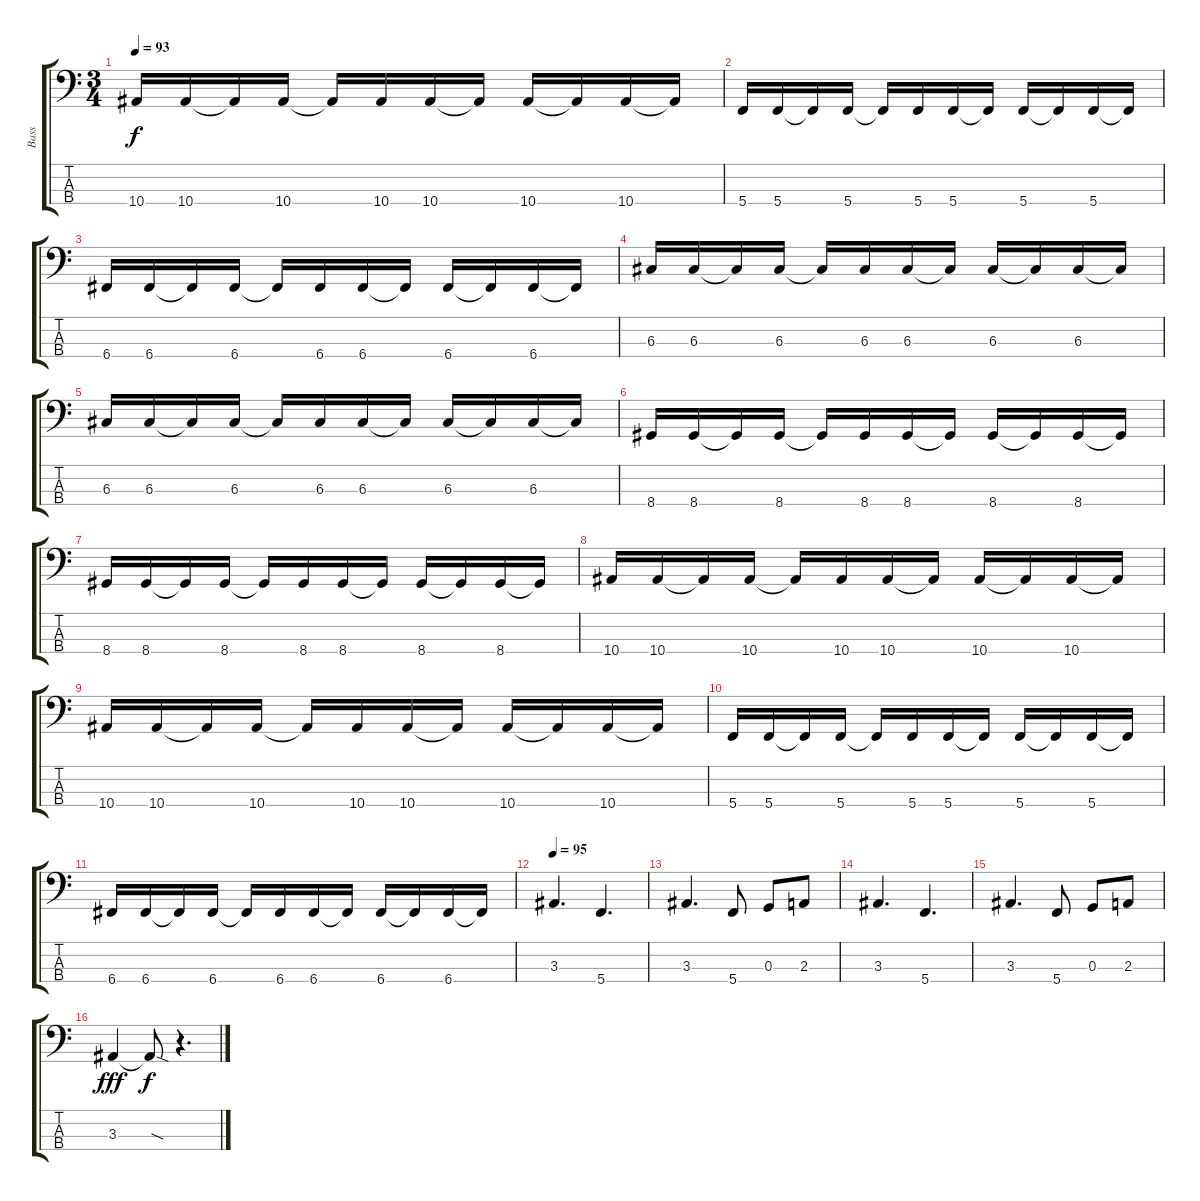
\track ("Bass" "Bass") {instrument electricbassfinger}
\staff {score tabs}
\tuning (F2 C2 G1 C1) {hide}
\ts (3 4)
\tempo 93
\clef f4
\ks c
10.4.16{dy f} 10.4.16 10.4{t}.16 10.4.16 10.4{t}.16 10.4.16 10.4.16 10.4{t}.16 10.4.16 10.4{t}.16 10.4.16 10.4{t}.16 |
5.4.16 5.4.16 5.4{t}.16 5.4.16 5.4{t}.16 5.4.16 5.4.16 5.4{t}.16 5.4.16 5.4{t}.16 5.4.16 5.4{t}.16 |
6.4.16 6.4.16 6.4{t}.16 6.4.16 6.4{t}.16 6.4.16 6.4.16 6.4{t}.16 6.4.16 6.4{t}.16 6.4.16 6.4{t}.16 |
6.3.16 6.3.16 6.3{t}.16 6.3.16 6.3{t}.16 6.3.16 6.3.16 6.3{t}.16 6.3.16 6.3{t}.16 6.3.16 6.3{t}.16 |
6.3.16 6.3.16 6.3{t}.16 6.3.16 6.3{t}.16 6.3.16 6.3.16 6.3{t}.16 6.3.16 6.3{t}.16 6.3.16 6.3{t}.16 |
8.4.16 8.4.16 8.4{t}.16 8.4.16 8.4{t}.16 8.4.16 8.4.16 8.4{t}.16 8.4.16 8.4{t}.16 8.4.16 8.4{t}.16 |
8.4.16 8.4.16 8.4{t}.16 8.4.16 8.4{t}.16 8.4.16 8.4.16 8.4{t}.16 8.4.16 8.4{t}.16 8.4.16 8.4{t}.16 |
10.4.16 10.4.16 10.4{t}.16 10.4.16 10.4{t}.16 10.4.16 10.4.16 10.4{t}.16 10.4.16 10.4{t}.16 10.4.16 10.4{t}.16 |
10.4.16 10.4.16 10.4{t}.16 10.4.16 10.4{t}.16 10.4.16 10.4.16 10.4{t}.16 10.4.16 10.4{t}.16 10.4.16 10.4{t}.16 |
5.4.16 5.4.16 5.4{t}.16 5.4.16 5.4{t}.16 5.4.16 5.4.16 5.4{t}.16 5.4.16 5.4{t}.16 5.4.16 5.4{t}.16 |
6.4.16 6.4.16 6.4{t}.16 6.4.16 6.4{t}.16 6.4.16 6.4.16 6.4{t}.16 6.4.16 6.4{t}.16 6.4.16 6.4{t}.16 |
\tempo 95
3.3.4{d} 5.4.4{d} |
3.3.4{d} 5.4.8 0.3.8 2.3.8 |
3.3.4{d} 5.4.4{d} |
3.3.4{d} 5.4.8 0.3.8 2.3.8 |
3.3.4{dy fff} 3.3{sod t}.8{dy f} r.4{d}
